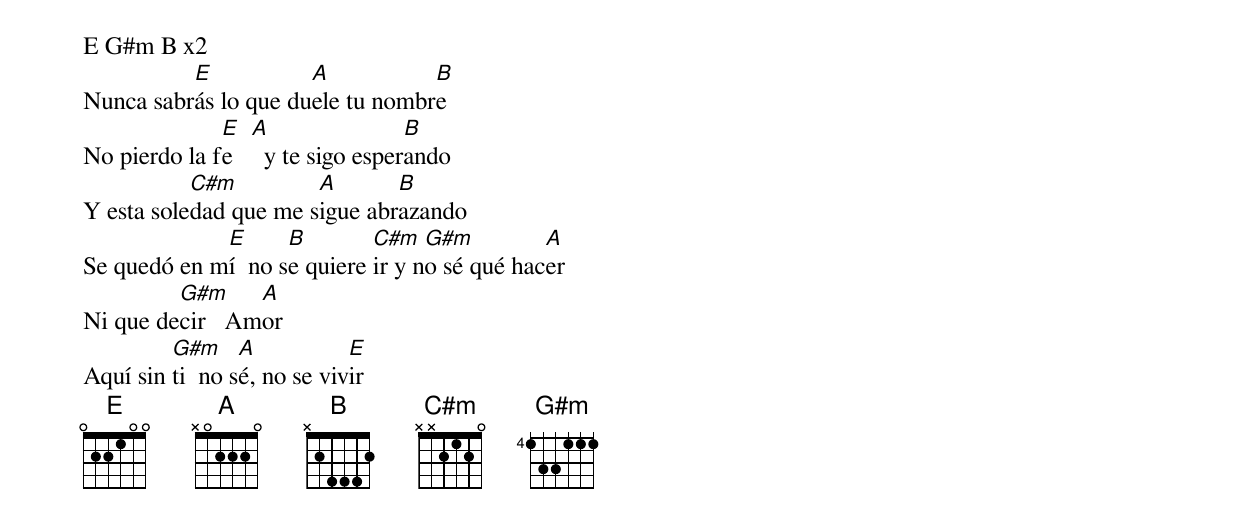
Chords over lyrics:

E G#m B x2
          E           A           B
Nunca sabrás lo que duele tu nombre
              E   A                B
No pierdo la fe     y te sigo esperando
           C#m         A       B
Y esta soledad que me sigue abrazando
             E      B        C#m   G#m         A
Se quedó en mí  no se quiere ir y no sé qué hacer
         G#m     A
Ni que decir   Amor
         G#m     A           E
Aquí sin ti  no sé, no se vivir
